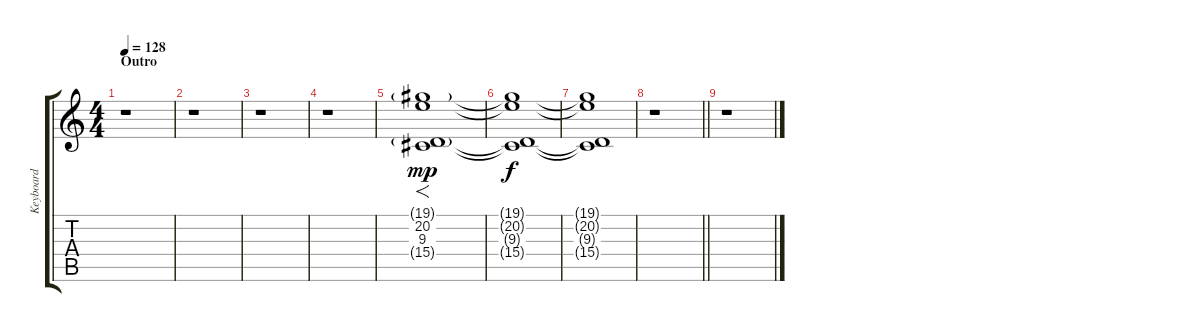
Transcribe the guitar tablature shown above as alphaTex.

\track ("Keyboard " "Keyboard ") {instrument choiraahs}
\staff {score tabs}
\tuning (Db4 Ab3 E3 B2 Gb2 Db2) {hide}
\ts (4 4)
\section ("" "Outro")
\tempo 128
\clef g2
\ks c
r.1{dy f volume 7 instrument choiraahs} |
r.1 |
r.1 |
r.1 |
(19.1{g} 20.2 9.3 15.4{g}).1{f dy mp} |
(19.1{t} 20.2{t} 9.3{t} 15.4{t}).1{dy f} |
(19.1{t} 20.2{t} 9.3{t} 15.4{t}).1 |
\barLineRight lightlight
r.1 |
r.1
